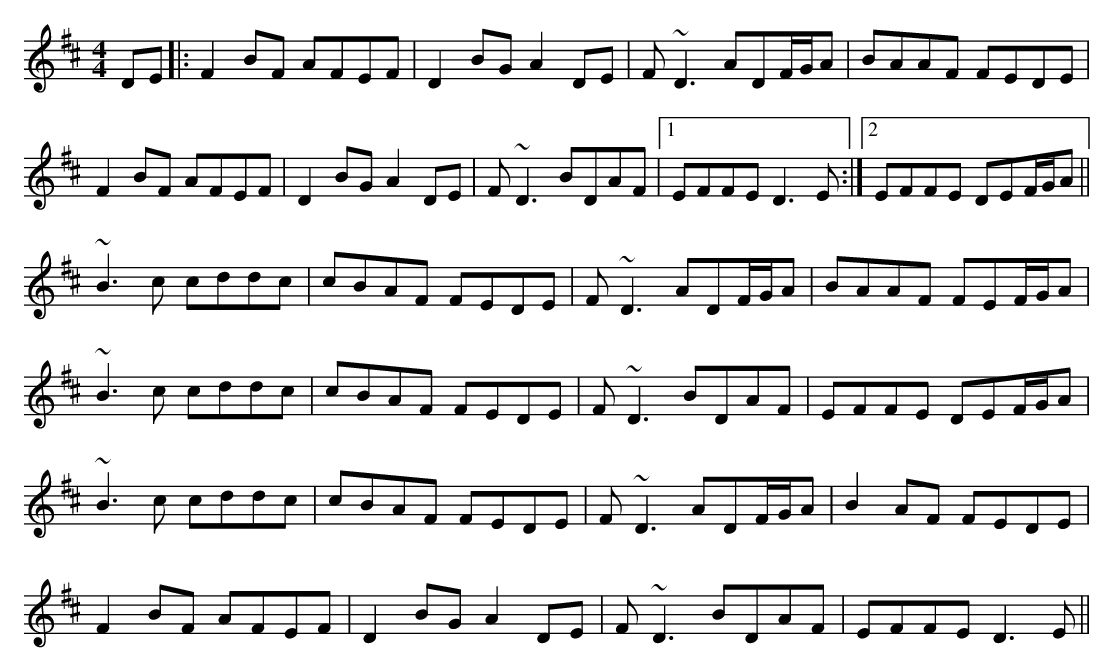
X:1
M:4/4
K:D
DE|:F2BF AFEF|D2BG A2DE|F~D3 ADF/G/A|BAAF FEDE|
F2BF AFEF|D2BG A2DE|F~D3 BDAF|1 EFFE D3E:|2 EFFE DEF/G/A||
~B3c cddc|cBAF FEDE|F~D3 ADF/G/A|BAAF FEF/G/A|
~B3c cddc|cBAF FEDE|F~D3 BDAF|EFFE DEF/G/A|
~B3c cddc|cBAF FEDE|F~D3 ADF/G/A|B2AF FEDE|
F2BF AFEF|D2 BG A2 DE|F~D3 BDAF|EFFE D3E||
